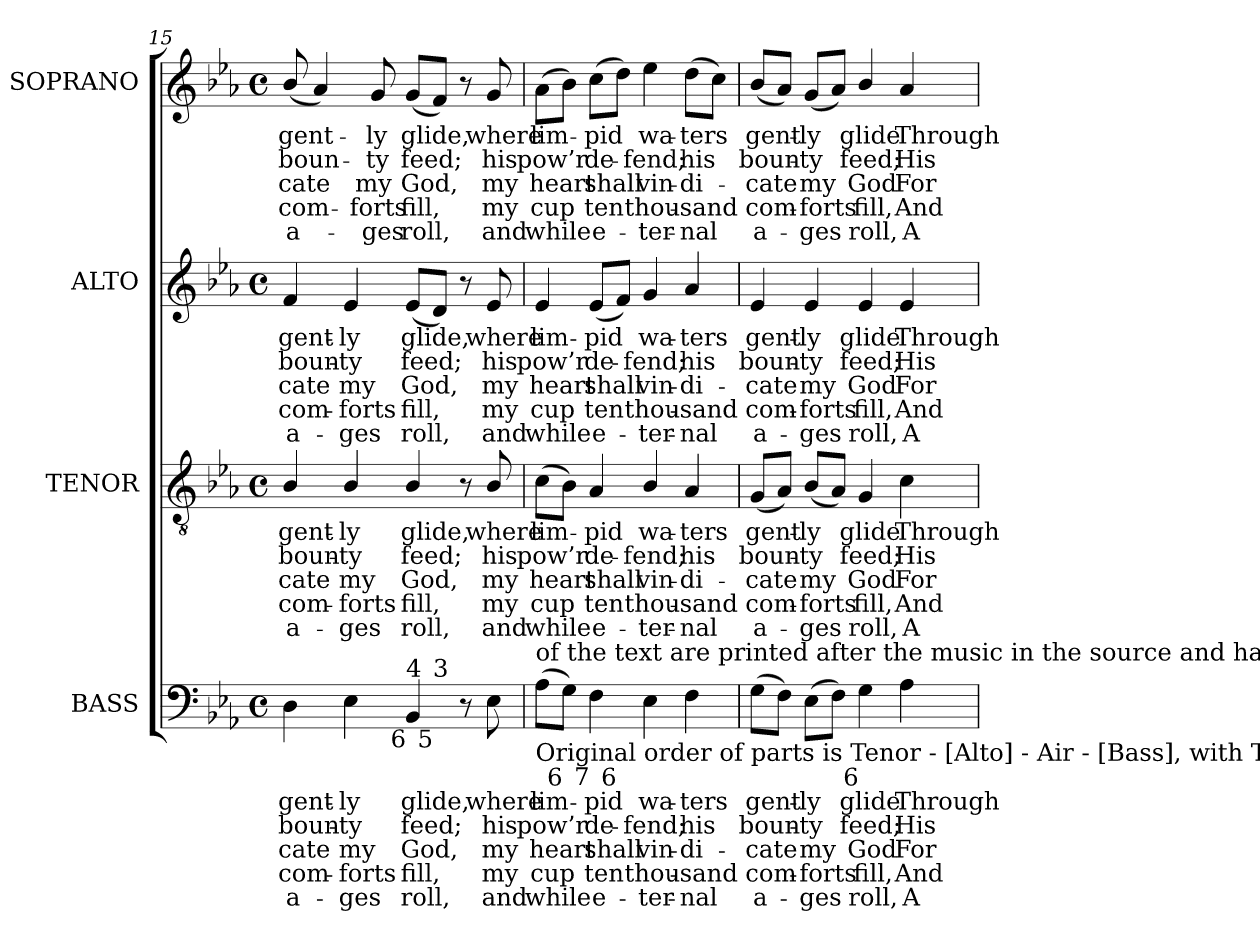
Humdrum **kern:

**kern	**text	**text	**text	**text	**text	**kern	**text	**text	**text	**text	**text	**kern	**text	**text	**text	**text	**text	**kern	**text	**text	**text	**text	**text
*part4	*part4	*part4	*part4	*part4	*part4	*part3	*part3	*part3	*part3	*part3	*part3	*part2	*part2	*part2	*part2	*part2	*part2	*part1	*part1	*part1	*part1	*part1	*part1
*staff4	*staff4	*staff4	*staff4	*staff4	*staff4	*staff3	*staff3	*staff3	*staff3	*staff3	*staff3	*staff2	*staff2	*staff2	*staff2	*staff2	*staff2	*staff1	*staff1	*staff1	*staff1	*staff1	*staff1
*I"BASS	*	*	*	*	*	*I"TENOR	*	*	*	*	*	*I"ALTO	*	*	*	*	*	*I"SOPRANO	*	*	*	*	*
*I'B.	*	*	*	*	*	*I'T.	*	*	*	*	*	*I'A.	*	*	*	*	*	*I'S.	*	*	*	*	*
*clefF4	*	*	*	*	*	*clefGv2	*	*	*	*	*	*clefG2	*	*	*	*	*	*clefG2	*	*	*	*	*
*	*	*	*	*	*	*ITrd7c12	*	*	*	*	*	*	*	*	*	*	*	*	*	*	*	*	*
*k[b-e-a-]	*	*	*	*	*	*k[b-e-a-]	*	*	*	*	*	*k[b-e-a-]	*	*	*	*	*	*k[b-e-a-]	*	*	*	*	*
*E-:	*	*	*	*	*	*E-:	*	*	*	*	*	*E-:	*	*	*	*	*	*E-:	*	*	*	*	*
*M4/4	*	*	*	*	*	*M4/4	*	*	*	*	*	*M4/4	*	*	*	*	*	*M4/4	*	*	*	*	*
*met(c)	*	*	*	*	*	*met(c)	*	*	*	*	*	*met(c)	*	*	*	*	*	*met(c)	*	*	*	*	*
=15	=15	=15	=15	=15	=15	=15	=15	=15	=15	=15	=15	=15	=15	=15	=15	=15	=15	=15	=15	=15	=15	=15	=15
!	!LO:LY:b:color=#000000	!LO:LY:b:color=#000000	!LO:LY:b:color=#000000	!LO:LY:b:color=#000000	!LO:LY:b:color=#000000	!	!	!	!	!	!	!	!	!	!	!	!	!	!	!	!	!	!
!	!	!	!	!	!	!	!LO:LY:b:color=#000000	!LO:LY:b:color=#000000	!LO:LY:b:color=#000000	!LO:LY:b:color=#000000	!LO:LY:b:color=#000000	!	!	!	!	!	!	!	!	!	!	!	!
!	!	!	!	!	!	!	!	!	!	!	!	!	!LO:LY:b:color=#000000	!LO:LY:b:color=#000000	!LO:LY:b:color=#000000	!LO:LY:b:color=#000000	!LO:LY:b:color=#000000	!	!	!	!	!	!
!LO:TX:b:rj:t=6	!	!	!	!	!	!	!	!	!	!	!	!	!	!	!	!	!	!	!	!	!	!	!
!	!	!	!	!	!	!	!	!	!	!	!	!	!	!	!	!	!	!	!LO:LY:b:color=#000000	!LO:LY:b:color=#000000	!LO:LY:b:color=#000000	!LO:LY:b:color=#000000	!LO:LY:b:color=#000000
*^	*	*	*	*	*	*	*	*	*	*	*	*	*	*	*	*	*	*	*	*	*	*	*
4Di\	2ryy	gent-	boun-	cate	com-	-a-	4BB-i/	gent-	boun-	cate	com-	-a-	4fi/	gent-	boun-	cate	com-	-a-	(8b-i/	gent-	boun-	cate	com-	-a-
.	.	.	.	.	.	.	.	.	.	.	.	.	.	.	.	.	.	.	4a-i/)	.	.	.	.	.
!	!	!LO:LY:b:color=#000000	!LO:LY:b:color=#000000	!LO:LY:b:color=#000000	!LO:LY:b:color=#000000	!LO:LY:b:color=#000000	!	!	!	!	!	!	!	!	!	!	!	!	!	!	!	!	!	!
!	!	!	!	!	!	!	!	!LO:LY:b:color=#000000	!LO:LY:b:color=#000000	!LO:LY:b:color=#000000	!LO:LY:b:color=#000000	!LO:LY:b:color=#000000	!	!	!	!	!	!	!	!	!	!	!	!
!	!	!	!	!	!	!	!	!	!	!	!	!	!	!LO:LY:b:color=#000000	!LO:LY:b:color=#000000	!LO:LY:b:color=#000000	!LO:LY:b:color=#000000	!LO:LY:b:color=#000000	!	!	!	!	!	!
4E-i\	.	-ly	-ty	-my	forts	ges	4BB-i/	-ly	-ty	-my	forts	ges	4e-i/	-ly	-ty	-my	forts	ges	.	.	.	.	.	.
!	!	!	!	!	!	!	!	!	!	!	!	!	!	!	!	!	!	!	!	!LO:LY:b:color=#000000	!LO:LY:b:color=#000000	!LO:LY:b:color=#000000	!LO:LY:b:color=#000000	!LO:LY:b:color=#000000
.	.	.	.	.	.	.	.	.	.	.	.	.	.	.	.	.	.	.	8gi/	-ly	-ty	-my	forts	ges
!	!	!LO:LY:b:color=#000000	!LO:LY:b:color=#000000	!LO:LY:b:color=#000000	!LO:LY:b:color=#000000	!LO:LY:b:color=#000000	!	!	!	!	!	!	!	!	!	!	!	!	!	!	!	!	!	!
!	!	!	!	!	!	!	!	!LO:LY:b:color=#000000	!LO:LY:b:color=#000000	!LO:LY:b:color=#000000	!LO:LY:b:color=#000000	!LO:LY:b:color=#000000	!	!	!	!	!	!	!	!	!	!	!	!
!	!	!	!	!	!	!	!	!	!	!	!	!	!	!LO:LY:b:color=#000000	!LO:LY:b:color=#000000	!LO:LY:b:color=#000000	!LO:LY:b:color=#000000	!LO:LY:b:color=#000000	!	!	!	!	!	!
!LO:TX:b:rj:t=6	!	!	!	!	!	!	!	!	!	!	!	!	!	!	!	!	!	!	!	!	!	!	!	!
!LO:TX:t=4	!	!	!	!	!	!	!	!	!	!	!	!	!	!	!	!	!	!	!	!	!	!	!	!
!	!	!	!	!	!	!	!	!	!	!	!	!	!	!	!	!	!	!	!	!LO:LY:b:color=#000000	!LO:LY:b:color=#000000	!LO:LY:b:color=#000000	!LO:LY:b:color=#000000	!LO:LY:b:color=#000000
4BB-i/	8ryy	glide,	feed;	God,	fill,	roll,	4BB-i/	glide,	feed;	God,	fill,	roll,	(8e-i/L	glide,	feed;	God,	fill,	roll,	(8gi/L	glide,	feed;	God,	fill,	roll,
!	!LO:TX:b:rj:t=5	!	!	!	!	!	!	!	!	!	!	!	!	!	!	!	!	!	!	!	!	!	!	!
!	!LO:TX:t=3	!	!	!	!	!	!	!	!	!	!	!	!	!	!	!	!	!	!	!	!	!	!	!
.	4.ryy	.	.	.	.	.	.	.	.	.	.	.	8di/J)	.	.	.	.	.	8fi/J)	.	.	.	.	.
8r	.	.	.	.	.	.	8r	.	.	.	.	.	8r	.	.	.	.	.	8r	.	.	.	.	.
!	!	!LO:LY:b:color=#000000	!LO:LY:b:color=#000000	!LO:LY:b:color=#000000	!LO:LY:b:color=#000000	!LO:LY:b:color=#000000	!	!	!	!	!	!	!	!	!	!	!	!	!	!	!	!	!	!
!	!	!	!	!	!	!	!	!LO:LY:b:color=#000000	!LO:LY:b:color=#000000	!LO:LY:b:color=#000000	!LO:LY:b:color=#000000	!LO:LY:b:color=#000000	!	!	!	!	!	!	!	!	!	!	!	!
!	!	!	!	!	!	!	!	!	!	!	!	!	!	!LO:LY:b:color=#000000	!LO:LY:b:color=#000000	!LO:LY:b:color=#000000	!LO:LY:b:color=#000000	!LO:LY:b:color=#000000	!	!	!	!	!	!
!	!	!	!	!	!	!	!	!	!	!	!	!	!	!	!	!	!	!	!	!LO:LY:b:color=#000000	!LO:LY:b:color=#000000	!LO:LY:b:color=#000000	!LO:LY:b:color=#000000	!LO:LY:b:color=#000000
8E-i\	.	where	his	my	my	and	8BB-i/	where	his	my	my	and	8e-i/	where	his	my	my	and	8gi/	where	his	my	my	and
!!LO:LB:g=z
=16	=16	=16	=16	=16	=16	=16	=16	=16	=16	=16	=16	=16	=16	=16	=16	=16	=16	=16	=16	=16	=16	=16	=16	=16
!	!	!LO:LY:b:color=#000000	!LO:LY:b:color=#000000	!LO:LY:b:color=#000000	!LO:LY:b:color=#000000	!LO:LY:b:color=#000000	!	!	!	!	!	!	!	!	!	!	!	!	!	!	!	!	!	!
!	!	!	!	!	!	!	!	!LO:LY:b:color=#000000	!LO:LY:b:color=#000000	!LO:LY:b:color=#000000	!LO:LY:b:color=#000000	!LO:LY:b:color=#000000	!	!	!	!	!	!	!	!	!	!	!	!
!	!	!	!	!	!	!	!	!	!	!	!	!	!	!LO:LY:b:color=#000000	!LO:LY:b:color=#000000	!LO:LY:b:color=#000000	!LO:LY:b:color=#000000	!LO:LY:b:color=#000000	!	!	!	!	!	!
!LO:TX:b:t=Original order of parts is Tenor - [Alto] - Air - [Bass], with Tenor & Alto in treble clef an octave above sounding pitch. Verses 2-5	!	!	!	!	!	!	!	!	!	!	!	!	!	!	!	!	!	!	!	!	!	!	!	!
!LO:TX:t=of the text are printed after the music in the source and have been underlaid editorially, and grace notes have been expanded.	!	!	!	!	!	!	!	!	!	!	!	!	!	!	!	!	!	!	!	!	!	!	!	!
!	!	!	!	!	!	!	!	!	!	!	!	!	!	!	!	!	!	!	!	!LO:LY:b:color=#000000	!LO:LY:b:color=#000000	!LO:LY:b:color=#000000	!LO:LY:b:color=#000000	!LO:LY:b:color=#000000
(8A-i\L	4.ryy	lim-	pow’r	heart	cup	while	(8Ci\L	lim-	pow’r	heart	cup	while	4e-i/	lim-	pow’r	heart	cup	while	(8a-i\L	lim-	pow’r	heart	cup	while
!LO:TX:b:rj:t=6	!	!	!	!	!	!	!	!	!	!	!	!	!	!	!	!	!	!	!	!	!	!	!	!
8Gi\J)	.	.	.	.	.	.	8BB-i\J)	.	.	.	.	.	.	.	.	.	.	.	8b-i\J)	.	.	.	.	.
!	!	!LO:LY:b:color=#000000	!LO:LY:b:color=#000000	!LO:LY:b:color=#000000	!LO:LY:b:color=#000000	!LO:LY:b:color=#000000	!	!	!	!	!	!	!	!	!	!	!	!	!	!	!	!	!	!
!	!	!	!	!	!	!	!	!LO:LY:b:color=#000000	!LO:LY:b:color=#000000	!LO:LY:b:color=#000000	!LO:LY:b:color=#000000	!LO:LY:b:color=#000000	!	!	!	!	!	!	!	!	!	!	!	!
!	!	!	!	!	!	!	!	!	!	!	!	!	!	!LO:LY:b:color=#000000	!LO:LY:b:color=#000000	!LO:LY:b:color=#000000	!LO:LY:b:color=#000000	!LO:LY:b:color=#000000	!	!	!	!	!	!
!LO:TX:b:rj:t=7	!	!	!	!	!	!	!	!	!	!	!	!	!	!	!	!	!	!	!	!	!	!	!	!
!	!	!	!	!	!	!	!	!	!	!	!	!	!	!	!	!	!	!	!	!LO:LY:b:color=#000000	!LO:LY:b:color=#000000	!LO:LY:b:color=#000000	!LO:LY:b:color=#000000	!LO:LY:b:color=#000000
4Fi\	.	-pid	de-	shall	ten	e-	4AA-i/	-pid	de-	shall	ten	e-	(8e-i/L	-pid	de-	shall	ten	e-	(8cci\L	-pid	de-	shall	ten	e-
!	!LO:TX:b:rj:t=6	!	!	!	!	!	!	!	!	!	!	!	!	!	!	!	!	!	!	!	!	!	!	!
.	2ryy	.	.	.	.	.	.	.	.	.	.	.	8fi/J)	.	.	.	.	.	8ddi\J)	.	.	.	.	.
!	!	!LO:LY:b:color=#000000	!LO:LY:b:color=#000000	!LO:LY:b:color=#000000	!LO:LY:b:color=#000000	!LO:LY:b:color=#000000	!	!	!	!	!	!	!	!	!	!	!	!	!	!	!	!	!	!
!	!	!	!	!	!	!	!	!LO:LY:b:color=#000000	!LO:LY:b:color=#000000	!LO:LY:b:color=#000000	!LO:LY:b:color=#000000	!LO:LY:b:color=#000000	!	!	!	!	!	!	!	!	!	!	!	!
!	!	!	!	!	!	!	!	!	!	!	!	!	!	!LO:LY:b:color=#000000	!LO:LY:b:color=#000000	!LO:LY:b:color=#000000	!LO:LY:b:color=#000000	!LO:LY:b:color=#000000	!	!	!	!	!	!
!	!	!	!	!	!	!	!	!	!	!	!	!	!	!	!	!	!	!	!	!LO:LY:b:color=#000000	!LO:LY:b:color=#000000	!LO:LY:b:color=#000000	!LO:LY:b:color=#000000	!LO:LY:b:color=#000000
4E-i\	.	wa-	-fend;	-vin-	-thou-	-ter-	4BB-i/	wa-	-fend;	-vin-	-thou-	-ter-	4gi/	wa-	-fend;	-vin-	-thou-	-ter-	4ee-i\	wa-	-fend;	-vin-	-thou-	-ter-
!	!	!LO:LY:b:color=#000000	!LO:LY:b:color=#000000	!LO:LY:b:color=#000000	!LO:LY:b:color=#000000	!LO:LY:b:color=#000000	!	!	!	!	!	!	!	!	!	!	!	!	!	!	!	!	!	!
!	!	!	!	!	!	!	!	!LO:LY:b:color=#000000	!LO:LY:b:color=#000000	!LO:LY:b:color=#000000	!LO:LY:b:color=#000000	!LO:LY:b:color=#000000	!	!	!	!	!	!	!	!	!	!	!	!
!	!	!	!	!	!	!	!	!	!	!	!	!	!	!LO:LY:b:color=#000000	!LO:LY:b:color=#000000	!LO:LY:b:color=#000000	!LO:LY:b:color=#000000	!LO:LY:b:color=#000000	!	!	!	!	!	!
!	!	!	!	!	!	!	!	!	!	!	!	!	!	!	!	!	!	!	!	!LO:LY:b:color=#000000	!LO:LY:b:color=#000000	!LO:LY:b:color=#000000	!LO:LY:b:color=#000000	!LO:LY:b:color=#000000
4Fi\	.	-ters	his	-di-	-sand	nal	4AA-i/	-ters	his	-di-	-sand	nal	4a-i/	-ters	his	-di-	-sand	nal	(8ddi\L	-ters	his	-di-	-sand	nal
.	8ryy	.	.	.	.	.	.	.	.	.	.	.	.	.	.	.	.	.	8cci\J)	.	.	.	.	.
*v	*v	*	*	*	*	*	*	*	*	*	*	*	*	*	*	*	*	*	*	*	*	*	*	*
=17	=17	=17	=17	=17	=17	=17	=17	=17	=17	=17	=17	=17	=17	=17	=17	=17	=17	=17	=17	=17	=17	=17	=17
*^	*	*	*	*	*	*	*	*	*	*	*	*	*	*	*	*	*	*	*	*	*	*	*
!	!	!LO:LY:b:color=#000000	!LO:LY:b:color=#000000	!LO:LY:b:color=#000000	!LO:LY:b:color=#000000	!LO:LY:b:color=#000000	!	!	!	!	!	!	!	!	!	!	!	!	!	!	!	!	!	!
*v	*v	*	*	*	*	*	*	*	*	*	*	*	*	*	*	*	*	*	*	*	*	*	*	*
*^	*	*	*	*	*	*	*	*	*	*	*	*	*	*	*	*	*	*	*	*	*	*	*
!	!	!	!	!	!	!	!	!LO:LY:b:color=#000000	!LO:LY:b:color=#000000	!LO:LY:b:color=#000000	!LO:LY:b:color=#000000	!LO:LY:b:color=#000000	!	!	!	!	!	!	!	!	!	!	!	!
*v	*v	*	*	*	*	*	*	*	*	*	*	*	*	*	*	*	*	*	*	*	*	*	*	*
*^	*	*	*	*	*	*	*	*	*	*	*	*	*	*	*	*	*	*	*	*	*	*	*
!	!	!	!	!	!	!	!	!	!	!	!	!	!	!LO:LY:b:color=#000000	!LO:LY:b:color=#000000	!LO:LY:b:color=#000000	!LO:LY:b:color=#000000	!LO:LY:b:color=#000000	!	!	!	!	!	!
*v	*v	*	*	*	*	*	*	*	*	*	*	*	*	*	*	*	*	*	*	*	*	*	*	*
*^	*	*	*	*	*	*	*	*	*	*	*	*	*	*	*	*	*	*	*	*	*	*	*
!LO:TX:b:rj:t=6	!	!	!	!	!	!	!	!	!	!	!	!	!	!	!	!	!	!	!	!	!	!	!	!
!	!	!	!	!	!	!	!	!	!	!	!	!	!	!	!	!	!	!	!	!LO:LY:b:color=#000000	!LO:LY:b:color=#000000	!LO:LY:b:color=#000000	!LO:LY:b:color=#000000	!LO:LY:b:color=#000000
*v	*v	*	*	*	*	*	*	*	*	*	*	*	*	*	*	*	*	*	*	*	*	*	*	*
(8Gi\L	gent-	boun-	cate	com-	-a-	(8GGi/L	gent-	boun-	cate	com-	-a-	4e-i/	gent-	boun-	cate	com-	-a-	(8b-i/L	gent-	boun-	cate	com-	-a-
8Fi\J)	.	.	.	.	.	8AA-i/J)	.	.	.	.	.	.	.	.	.	.	.	8a-i/J)	.	.	.	.	.
!	!LO:LY:b:color=#000000	!LO:LY:b:color=#000000	!LO:LY:b:color=#000000	!LO:LY:b:color=#000000	!LO:LY:b:color=#000000	!	!	!	!	!	!	!	!	!	!	!	!	!	!	!	!	!	!
!	!	!	!	!	!	!	!LO:LY:b:color=#000000	!LO:LY:b:color=#000000	!LO:LY:b:color=#000000	!LO:LY:b:color=#000000	!LO:LY:b:color=#000000	!	!	!	!	!	!	!	!	!	!	!	!
!	!	!	!	!	!	!	!	!	!	!	!	!	!LO:LY:b:color=#000000	!LO:LY:b:color=#000000	!LO:LY:b:color=#000000	!LO:LY:b:color=#000000	!LO:LY:b:color=#000000	!	!	!	!	!	!
!	!	!	!	!	!	!	!	!	!	!	!	!	!	!	!	!	!	!	!LO:LY:b:color=#000000	!LO:LY:b:color=#000000	!LO:LY:b:color=#000000	!LO:LY:b:color=#000000	!LO:LY:b:color=#000000
(8E-i\L	-ly	-ty	-my	forts	ges	(8BB-i/L	-ly	-ty	-my	forts	ges	4e-i/	-ly	-ty	-my	forts	ges	(8gi/L	-ly	-ty	-my	forts	ges
8Fi\J)	.	.	.	.	.	8AA-i/J)	.	.	.	.	.	.	.	.	.	.	.	8a-i/J)	.	.	.	.	.
!	!LO:LY:b:color=#000000	!LO:LY:b:color=#000000	!LO:LY:b:color=#000000	!LO:LY:b:color=#000000	!LO:LY:b:color=#000000	!	!	!	!	!	!	!	!	!	!	!	!	!	!	!	!	!	!
!	!	!	!	!	!	!	!LO:LY:b:color=#000000	!LO:LY:b:color=#000000	!LO:LY:b:color=#000000	!LO:LY:b:color=#000000	!LO:LY:b:color=#000000	!	!	!	!	!	!	!	!	!	!	!	!
!	!	!	!	!	!	!	!	!	!	!	!	!	!LO:LY:b:color=#000000	!LO:LY:b:color=#000000	!LO:LY:b:color=#000000	!LO:LY:b:color=#000000	!LO:LY:b:color=#000000	!	!	!	!	!	!
!LO:TX:b:rj:t=6	!	!	!	!	!	!	!	!	!	!	!	!	!	!	!	!	!	!	!	!	!	!	!
!	!	!	!	!	!	!	!	!	!	!	!	!	!	!	!	!	!	!	!LO:LY:b:color=#000000	!LO:LY:b:color=#000000	!LO:LY:b:color=#000000	!LO:LY:b:color=#000000	!LO:LY:b:color=#000000
4Gi\	glide	feed;	God	fill,	roll,	4GGi/	glide	feed;	God	fill,	roll,	4e-i/	glide	feed;	God	fill,	roll,	4b-i/	glide	feed;	God	fill,	roll,
!	!LO:LY:b:color=#000000	!LO:LY:b:color=#000000	!LO:LY:b:color=#000000	!LO:LY:b:color=#000000	!LO:LY:b:color=#000000	!	!	!	!	!	!	!	!	!	!	!	!	!	!	!	!	!	!
!	!	!	!	!	!	!	!LO:LY:b:color=#000000	!LO:LY:b:color=#000000	!LO:LY:b:color=#000000	!LO:LY:b:color=#000000	!LO:LY:b:color=#000000	!	!	!	!	!	!	!	!	!	!	!	!
!	!	!	!	!	!	!	!	!	!	!	!	!	!LO:LY:b:color=#000000	!LO:LY:b:color=#000000	!LO:LY:b:color=#000000	!LO:LY:b:color=#000000	!LO:LY:b:color=#000000	!	!	!	!	!	!
!	!	!	!	!	!	!	!	!	!	!	!	!	!	!	!	!	!	!	!LO:LY:b:color=#000000	!LO:LY:b:color=#000000	!LO:LY:b:color=#000000	!LO:LY:b:color=#000000	!LO:LY:b:color=#000000
4A-i\	Through	His	For	And	A-	4Ci\	Through	His	For	And	A-	4e-i/	Through	His	For	And	A-	4a-i/	Through	His	For	And	A-
=	=	=	=	=	=	=	=	=	=	=	=	=	=	=	=	=	=	=	=	=	=	=	=
*-	*-	*-	*-	*-	*-	*-	*-	*-	*-	*-	*-	*-	*-	*-	*-	*-	*-	*-	*-	*-	*-	*-	*-
